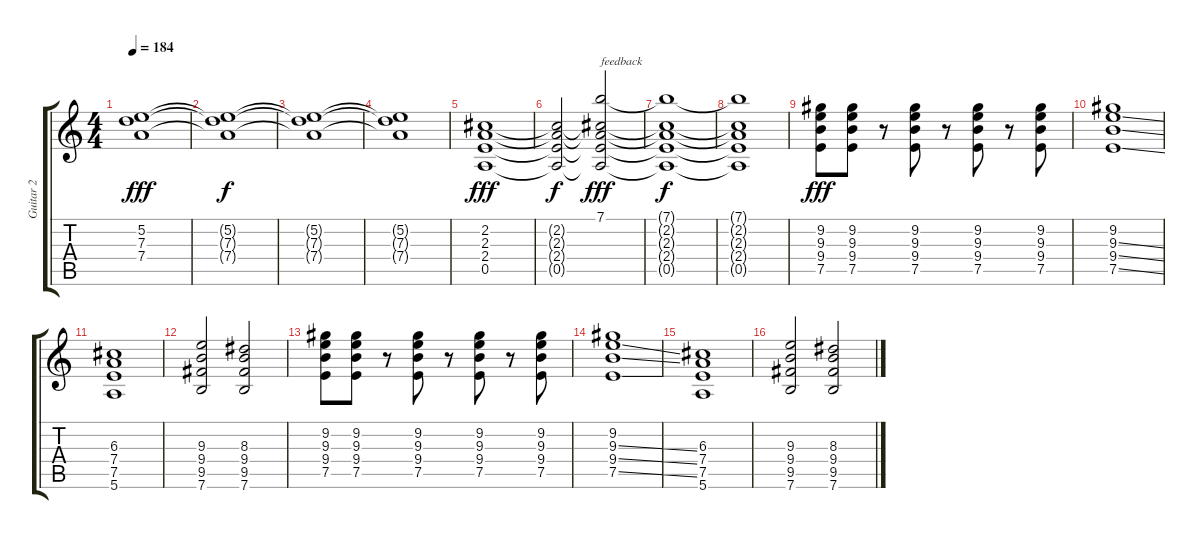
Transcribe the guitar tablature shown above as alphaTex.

\track ("Guitar 2" "Guitar 2") {instrument distortionguitar}
\staff {score tabs}
\tuning (E4 B3 G3 D3 A2 E2) {hide}
\ts (4 4)
\tempo 184
\clef g2
\ks c
(5.2 7.3 7.4).1{dy fff} |
(5.2{t} 7.3{t} 7.4{t}).1{dy f} |
(5.2{t} 7.3{t} 7.4{t}).1 |
(5.2{t} 7.3{t} 7.4{t}).1 |
(2.2 2.3 2.4 0.5).1{dy fff} |
(2.2{t} 2.3{t} 2.4{t} 0.5{t}).2{dy f} (7.1 2.2{t} 2.3{t} 2.4{t} 0.5{t}).2{txt "feedback" dy fff} |
(7.1{t} 2.2{t} 2.3{t} 2.4{t} 0.5{t}).1{dy f} |
(7.1{t} 2.2{t} 2.3{t} 2.4{t} 0.5{t}).1 |
(9.2 9.3 9.4 7.5).8{dy fff} (9.2 9.3 9.4 7.5).8 r.8 (9.2 9.3 9.4 7.5).8 r.8 (9.2 9.3 9.4 7.5).8 r.8 (9.2 9.3 9.4 7.5).8 |
(9.2 9.3{ss} 9.4{ss} 7.5{ss}).1 |
(6.3 7.4 7.5 5.6).1 |
(9.3 9.4 9.5 7.6).2 (8.3 9.4 9.5 7.6).2 |
(9.2 9.3 9.4 7.5).8 (9.2 9.3 9.4 7.5).8 r.8 (9.2 9.3 9.4 7.5).8 r.8 (9.2 9.3 9.4 7.5).8 r.8 (9.2 9.3 9.4 7.5).8 |
(9.2 9.3{ss} 9.4{ss} 7.5{ss}).1 |
(6.3 7.4 7.5 5.6).1 |
(9.3 9.4 9.5 7.6).2 (8.3 9.4 9.5 7.6).2
